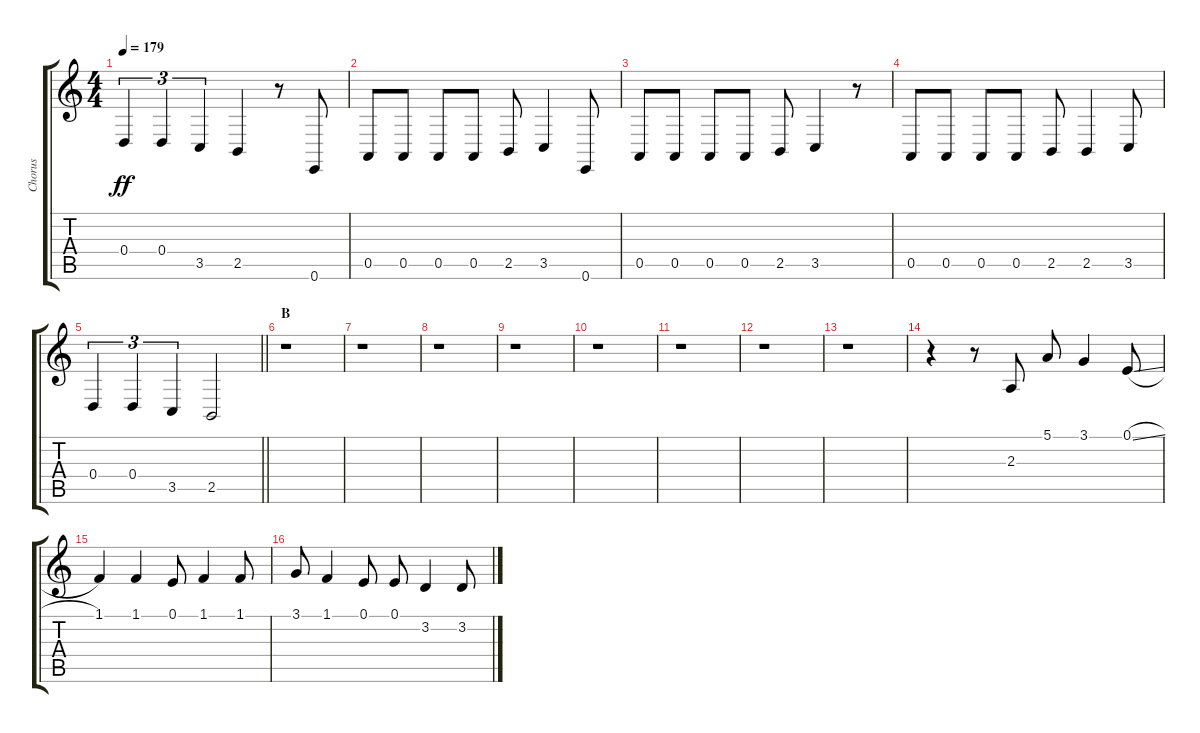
\track ("Chorus" "Chorus") {instrument voiceoohs}
\staff {score tabs}
\tuning (E4 B3 G3 D3 A2 E2) {hide}
\ts (4 4)
\tempo 179
\clef g2
\ks c
0.4.4{tu (3 2) dy ff} 0.4.4{tu (3 2)} 3.5.4{tu (3 2)} 2.5.4 r.8 0.6.8 |
0.5.8 0.5.8 0.5.8 0.5.8 2.5.8 3.5.4 0.6.8 |
0.5.8 0.5.8 0.5.8 0.5.8 2.5.8 3.5.4 r.8 |
0.5.8 0.5.8 0.5.8 0.5.8 2.5.8 2.5.4 3.5.8 |
\barLineRight lightlight
0.4.4{tu (3 2)} 0.4.4{tu (3 2)} 3.5.4{tu (3 2)} 2.5.2 |
\section ("" "B")
r.1 |
r.1 |
r.1 |
r.1 |
r.1 |
r.1 |
r.1 |
r.1 |
r.4 r.8 2.3.8 5.1.8 3.1.4 0.1{sl}.8 |
1.1.4 1.1.4 0.1.8 1.1.4 1.1.8 |
3.1.8 1.1.4 0.1.8 0.1.8 3.2.4 3.2.8
